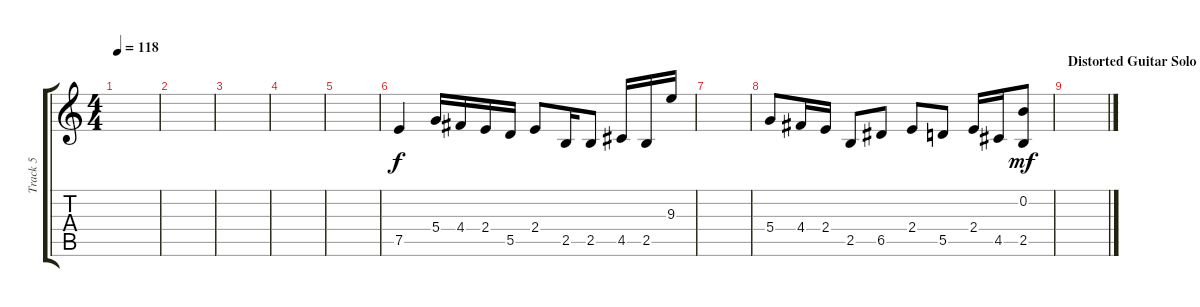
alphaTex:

\track ("Track 5" "Track 5") {instrument overdrivenguitar}
\staff {score tabs}
\tuning (E4 B3 G3 D3 A2 E2) {hide}
\ts (4 4)
\tempo 118
\clef g2
\ks c
|
|
|
|
|
7.5.4 5.4.16 4.4.16 2.4.16 5.5.16 2.4.8 2.5.16 2.5.8 4.5.16 2.5.16 9.3.16 |
|
5.4.8 4.4.16 2.4.16 2.5.8 6.5.8 2.4.8 5.5.8 2.4.16 4.5.16 (0.2 2.5).8{dy mf} |
\section ("" "Distorted Guitar Solo")
